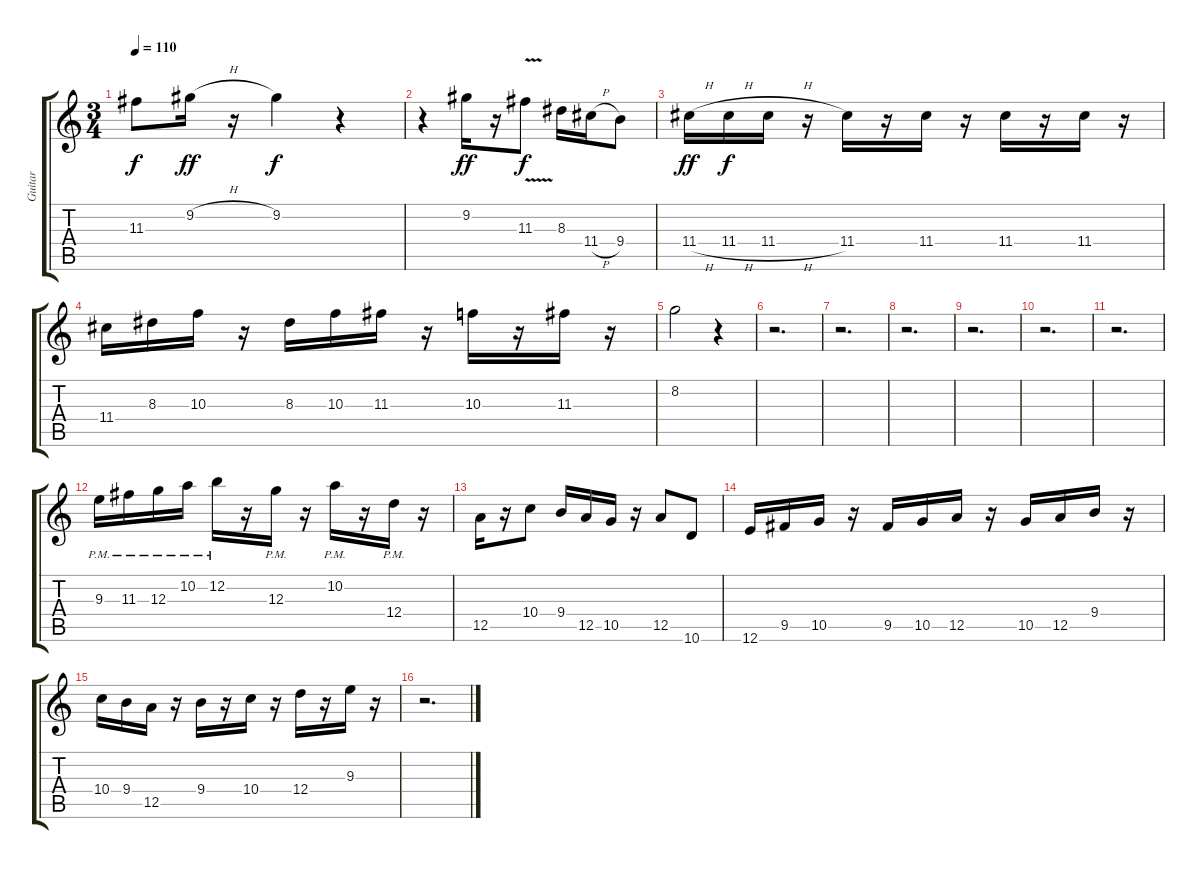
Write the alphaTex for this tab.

\track ("Guitar" "Guitar") {instrument electricguitarjazz}
\staff {score tabs}
\tuning (E4 B3 G3 D3 A2 E2) {hide}
\ts (3 4)
\tempo 110
\clef g2
\ks c
11.3.8{dy f} 9.2{h}.16{dy ff} r.16 9.2.4{dy f} r.4 |
r.4 9.2.16{dy ff} r.16 11.3{v}.8{dy f} 8.3.16 11.4{h}.16 9.4.8 |
11.4{h}.16{dy ff} 11.4{h}.16{dy f} 11.4{h}.16 r.16 11.4.16 r.16 11.4.16 r.16 11.4.16 r.16 11.4.16 r.16 |
11.4.16 8.3.16 10.3.16 r.16 8.3.16 10.3.16 11.3.16 r.16 10.3.16 r.16 11.3.16 r.16 |
8.2.2 r.4 |
r.2{d} |
r.2{d} |
r.2{d} |
r.2{d} |
r.2{d} |
r.2{d} |
9.3{pm}.16 11.3{pm}.16 12.3{pm}.16 10.2{pm}.16 12.2{pm}.16 r.16 12.3{pm}.16 r.16 10.2{pm}.16 r.16 12.4{pm}.16 r.16 |
12.5.16 r.16 10.4.8 9.4.16 12.5.16 10.5.16 r.16 12.5.8 10.6.8 |
12.6.16 9.5.16 10.5.16 r.16 9.5.16 10.5.16 12.5.16 r.16 10.5.16 12.5.16 9.4.16 r.16 |
10.4.16 9.4.16 12.5.16 r.16 9.4.16 r.16 10.4.16 r.16 12.4.16 r.16 9.3.16 r.16 |
r.2{d}
